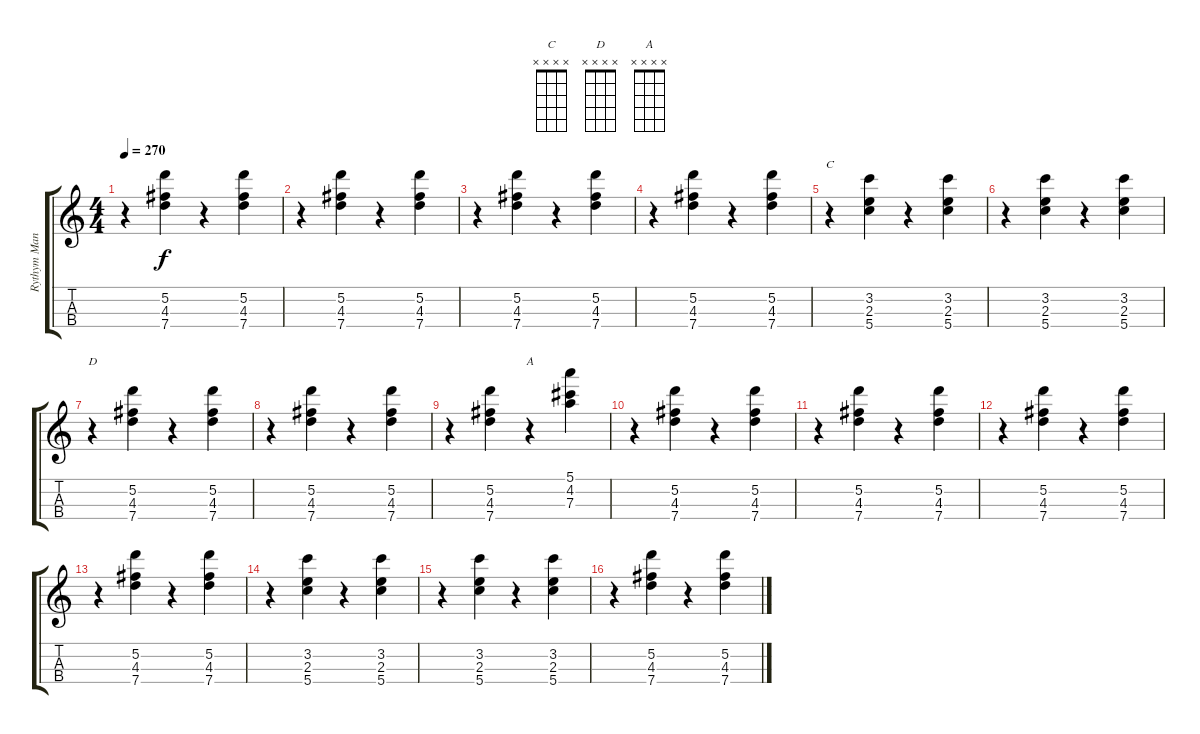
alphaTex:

\track ("Rythym Mandolin" "Rythym Man") {instrument banjo}
\staff {score tabs}
\tuning (E5 A4 D4 G3) {hide}
\displaytranspose 12
\chord ("C" x x x x) {firstfret 0}
\chord ("D" x x x x) {firstfret 0}
\chord ("A" x x x x) {firstfret 0}
\ts (4 4)
\tempo 270
\clef g2
\ks c
r.4{dy f} (5.2 4.3 7.4).4 r.4 (5.2 4.3 7.4).4 |
r.4 (5.2 4.3 7.4).4 r.4 (5.2 4.3 7.4).4 |
r.4 (5.2 4.3 7.4).4 r.4 (5.2 4.3 7.4).4 |
r.4 (5.2 4.3 7.4).4 r.4 (5.2 4.3 7.4).4 |
r.4{ch "C"} (3.2 2.3 5.4).4 r.4 (3.2 2.3 5.4).4 |
r.4 (3.2 2.3 5.4).4 r.4 (3.2 2.3 5.4).4 |
r.4{ch "D"} (5.2 4.3 7.4).4 r.4 (5.2 4.3 7.4).4 |
r.4 (5.2 4.3 7.4).4 r.4 (5.2 4.3 7.4).4 |
r.4 (5.2 4.3 7.4).4 r.4{ch "A"} (5.1 4.2 7.3).4 |
r.4 (5.2 4.3 7.4).4 r.4 (5.2 4.3 7.4).4 |
r.4 (5.2 4.3 7.4).4 r.4 (5.2 4.3 7.4).4 |
r.4 (5.2 4.3 7.4).4 r.4 (5.2 4.3 7.4).4 |
r.4 (5.2 4.3 7.4).4 r.4 (5.2 4.3 7.4).4 |
r.4 (3.2 2.3 5.4).4 r.4 (3.2 2.3 5.4).4 |
r.4 (3.2 2.3 5.4).4 r.4 (3.2 2.3 5.4).4 |
r.4 (5.2 4.3 7.4).4 r.4 (5.2 4.3 7.4).4
